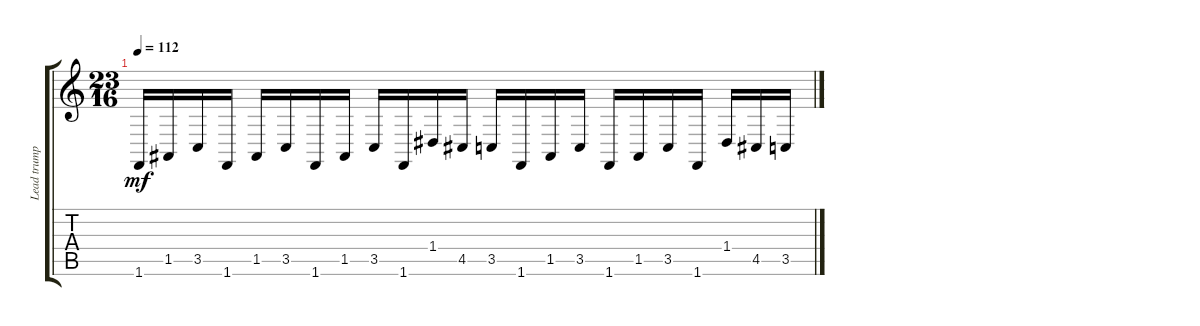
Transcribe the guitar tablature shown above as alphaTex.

\track ("Lead trumpet" "Lead trump") {instrument trumpet}
\staff {score tabs}
\tuning (E4 B3 G3 D3 A2 E2) {hide}
\ts (23 16)
\tempo 112
\clef g2
\ks c
1.6.16{dy mf} 1.5.16 3.5.16 1.6.16 1.5.16 3.5.16 1.6.16 1.5.16 3.5.16 1.6.16 1.4.16 4.5.16 3.5.16 1.6.16 1.5.16 3.5.16 1.6.16 1.5.16 3.5.16 1.6.16 1.4.16 4.5.16 3.5.16
